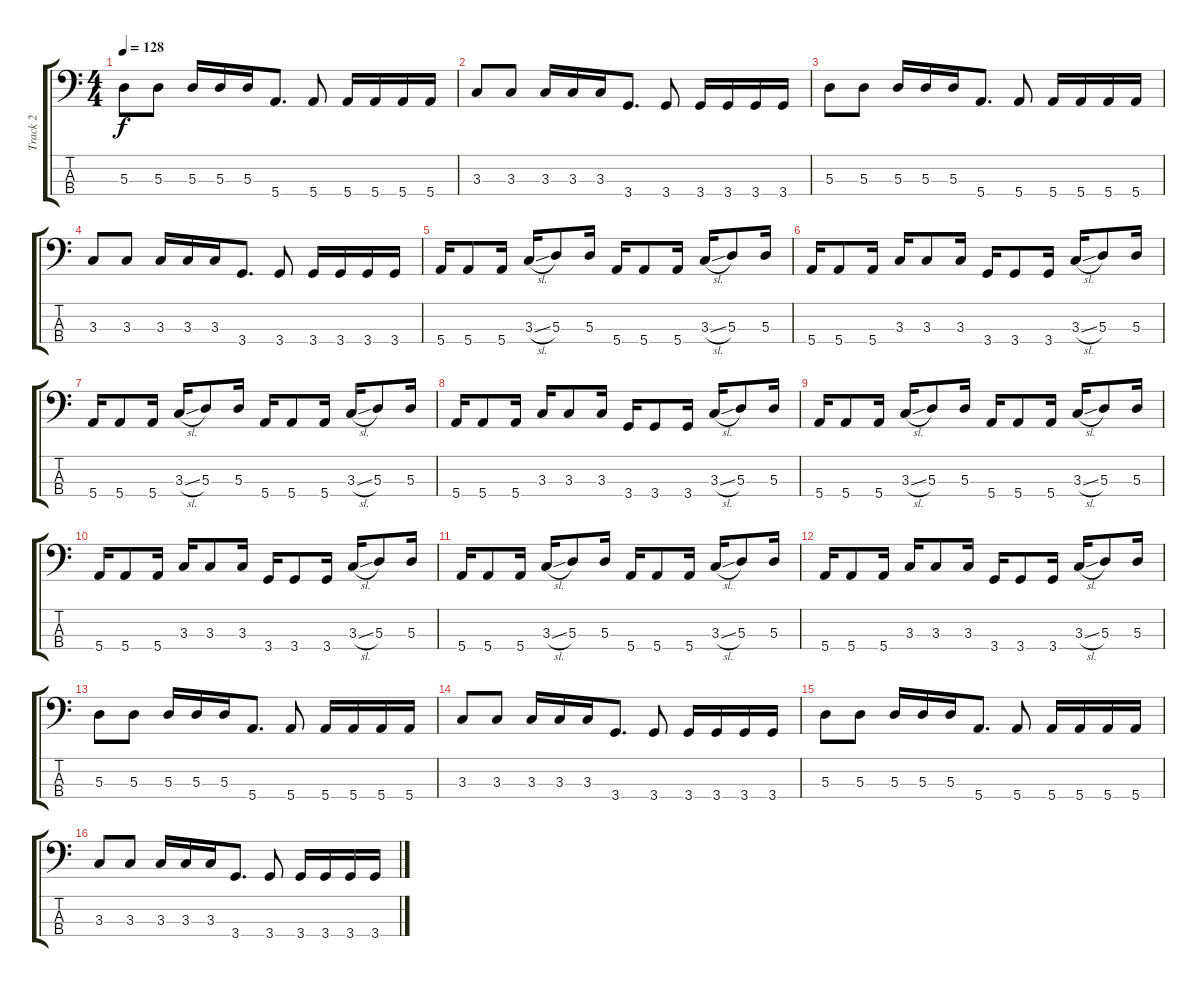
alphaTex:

\track ("Track 2" "Track 2") {instrument electricbassfinger}
\staff {score tabs}
\tuning (G2 D2 A1 E1) {hide}
\ts (4 4)
\tempo 128
\clef f4
\ks c
5.3.8{dy f} 5.3.8 5.3.16 5.3.16 5.3.16 5.4.8{d} 5.4.8 5.4.16 5.4.16 5.4.16 5.4.16 |
3.3.8 3.3.8 3.3.16 3.3.16 3.3.16 3.4.8{d} 3.4.8 3.4.16 3.4.16 3.4.16 3.4.16 |
5.3.8 5.3.8 5.3.16 5.3.16 5.3.16 5.4.8{d} 5.4.8 5.4.16 5.4.16 5.4.16 5.4.16 |
3.3.8 3.3.8 3.3.16 3.3.16 3.3.16 3.4.8{d} 3.4.8 3.4.16 3.4.16 3.4.16 3.4.16 |
5.4.16 5.4.8 5.4.16 3.3{sl}.16 5.3.8 5.3.16 5.4.16 5.4.8 5.4.16 3.3{sl}.16 5.3.8 5.3.16 |
5.4.16 5.4.8 5.4.16 3.3.16 3.3.8 3.3.16 3.4.16 3.4.8 3.4.16 3.3{sl}.16 5.3.8 5.3.16 |
5.4.16 5.4.8 5.4.16 3.3{sl}.16 5.3.8 5.3.16 5.4.16 5.4.8 5.4.16 3.3{sl}.16 5.3.8 5.3.16 |
5.4.16 5.4.8 5.4.16 3.3.16 3.3.8 3.3.16 3.4.16 3.4.8 3.4.16 3.3{sl}.16 5.3.8 5.3.16 |
5.4.16 5.4.8 5.4.16 3.3{sl}.16 5.3.8 5.3.16 5.4.16 5.4.8 5.4.16 3.3{sl}.16 5.3.8 5.3.16 |
5.4.16 5.4.8 5.4.16 3.3.16 3.3.8 3.3.16 3.4.16 3.4.8 3.4.16 3.3{sl}.16 5.3.8 5.3.16 |
5.4.16 5.4.8 5.4.16 3.3{sl}.16 5.3.8 5.3.16 5.4.16 5.4.8 5.4.16 3.3{sl}.16 5.3.8 5.3.16 |
5.4.16 5.4.8 5.4.16 3.3.16 3.3.8 3.3.16 3.4.16 3.4.8 3.4.16 3.3{sl}.16 5.3.8 5.3.16 |
5.3.8 5.3.8 5.3.16 5.3.16 5.3.16 5.4.8{d} 5.4.8 5.4.16 5.4.16 5.4.16 5.4.16 |
3.3.8 3.3.8 3.3.16 3.3.16 3.3.16 3.4.8{d} 3.4.8 3.4.16 3.4.16 3.4.16 3.4.16 |
5.3.8 5.3.8 5.3.16 5.3.16 5.3.16 5.4.8{d} 5.4.8 5.4.16 5.4.16 5.4.16 5.4.16 |
3.3.8 3.3.8 3.3.16 3.3.16 3.3.16 3.4.8{d} 3.4.8 3.4.16 3.4.16 3.4.16 3.4.16
